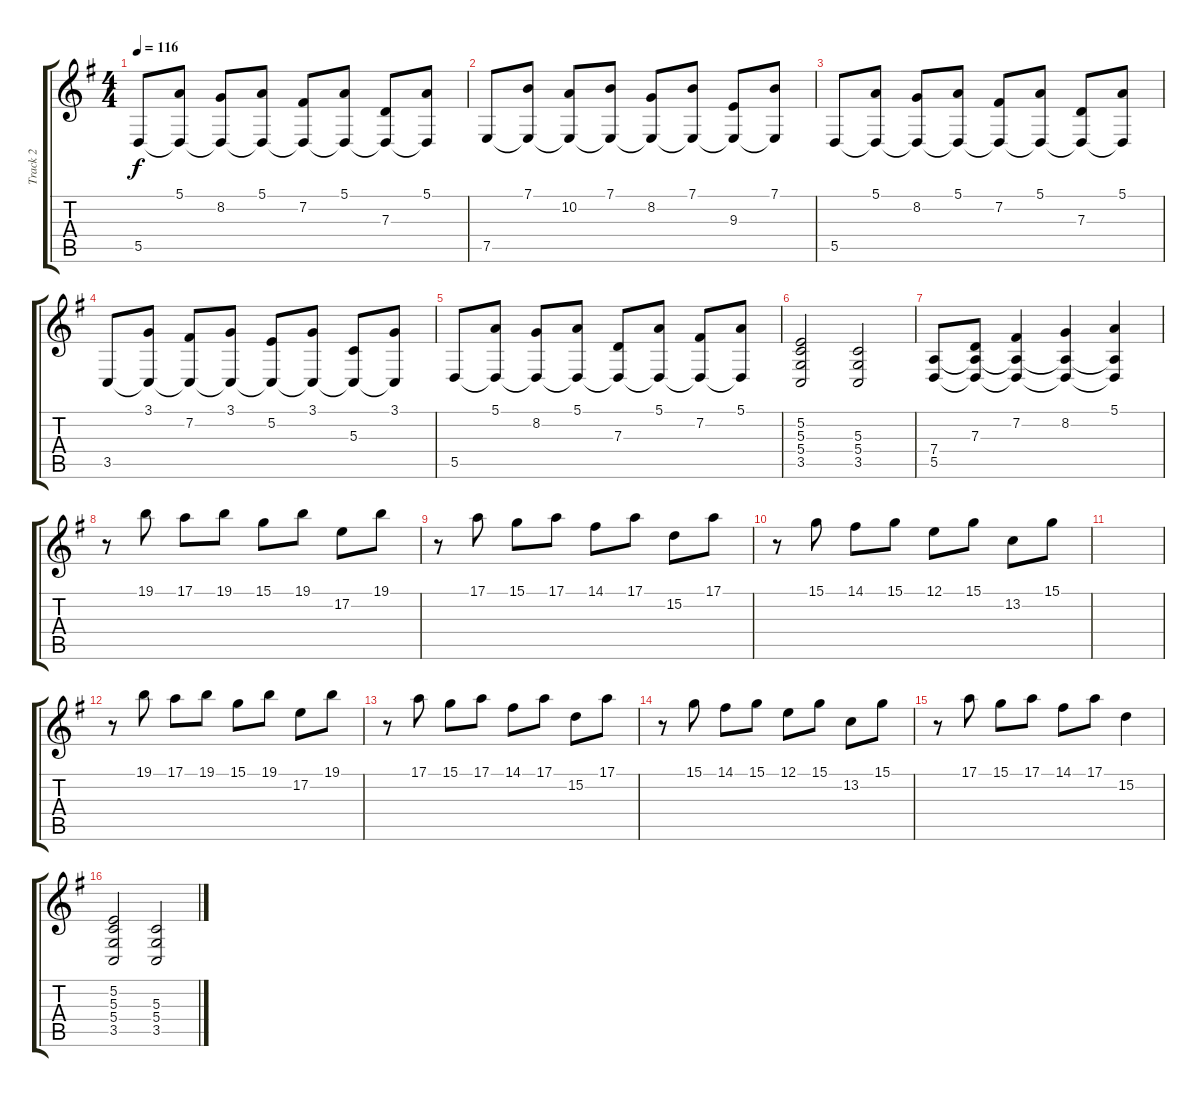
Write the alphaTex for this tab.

\track ("Track 2" "Track 2") {instrument violin}
\staff {score tabs}
\tuning (E4 B3 G3 D3 A2 E2) {hide}
\ts (4 4)
\tempo 116
\clef g2
\ks g
5.5.8{dy f} (5.1 5.5{t}).8 (8.2 5.5{t}).8 (5.1 5.5{t}).8 (7.2 5.5{t}).8 (5.1 5.5{t}).8 (7.3 5.5{t}).8 (5.1 5.5{t}).8 |
7.5.8 (7.1 7.5{t}).8 (10.2 7.5{t}).8 (7.1 7.5{t}).8 (8.2 7.5{t}).8 (7.1 7.5{t}).8 (9.3 7.5{t}).8 (7.1 7.5{t}).8 |
5.5.8 (5.1 5.5{t}).8 (8.2 5.5{t}).8 (5.1 5.5{t}).8 (7.2 5.5{t}).8 (5.1 5.5{t}).8 (7.3 5.5{t}).8 (5.1 5.5{t}).8 |
3.5.8 (3.1 3.5{t}).8 (7.2 3.5{t}).8 (3.1 3.5{t}).8 (5.2 3.5{t}).8 (3.1 3.5{t}).8 (5.3 3.5{t}).8 (3.1 3.5{t}).8 |
5.5.8 (5.1 5.5{t}).8 (8.2 5.5{t}).8 (5.1 5.5{t}).8 (7.3 5.5{t}).8 (5.1 5.5{t}).8 (7.2 5.5{t}).8 (5.1 5.5{t}).8 |
(5.2 5.3 5.4 3.5).2 (5.3 5.4 3.5).2 |
(7.4 5.5).8 (7.3 7.4{t} 5.5{t}).8 (7.2 7.4{t} 5.5{t}).4 (8.2 7.4{t} 5.5{t}).4 (5.1 7.4{t} 5.5{t}).4 |
r.8 19.1.8 17.1.8 19.1.8 15.1.8 19.1.8 17.2.8 19.1.8 |
r.8 17.1.8 15.1.8 17.1.8 14.1.8 17.1.8 15.2.8 17.1.8 |
r.8 15.1.8 14.1.8 15.1.8 12.1.8 15.1.8 13.2.8 15.1.8 |
|
r.8 19.1.8 17.1.8 19.1.8 15.1.8 19.1.8 17.2.8 19.1.8 |
r.8 17.1.8 15.1.8 17.1.8 14.1.8 17.1.8 15.2.8 17.1.8 |
r.8 15.1.8 14.1.8 15.1.8 12.1.8 15.1.8 13.2.8 15.1.8 |
r.8 17.1.8 15.1.8 17.1.8 14.1.8 17.1.8 15.2.4 |
(5.2 5.3 5.4 3.5).2 (5.3 5.4 3.5).2
